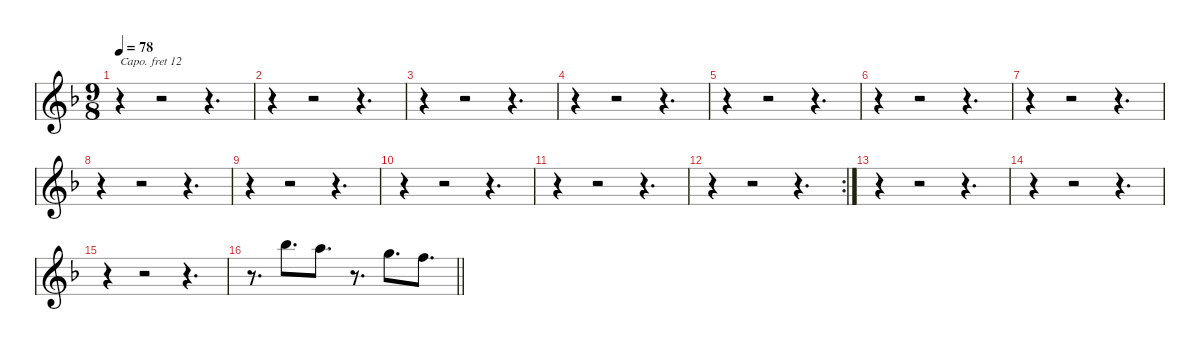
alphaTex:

\defaultSystemsLayout 4
\hideDynamics
\bracketExtendMode nobrackets
\singleTrackTrackNamePolicy hidden
\multiTrackTrackNamePolicy hidden
\firstSystemTrackNameMode fullname
\firstSystemTrackNameOrientation horizontal
\otherSystemsTrackNameOrientation horizontal
\track ("Flute" "picc.") {instrument piccolo}
\staff {score}
\capo 12
\tuning (E4 C4 G3 C3 G2 C2)
\ts (9 8)
\tempo 78
\clef g2
\ks f
r.4{dy f beam Down} r.2{beam Down} r.4{d beam Down} |
r.4{beam Down} r.2{beam Down} r.4{d beam Down} |
r.4{beam Down} r.2{beam Down} r.4{d beam Down} |
r.4{beam Down} r.2{beam Down} r.4{d beam Down} |
r.4{beam Down} r.2{beam Down} r.4{d beam Down} |
r.4{beam Down} r.2{beam Down} r.4{d beam Down} |
r.4{beam Down} r.2{beam Down} r.4{d beam Down} |
r.4{beam Down} r.2{beam Down} r.4{d beam Down} |
r.4{beam Down} r.2{beam Down} r.4{d beam Down} |
r.4{beam Down} r.2{beam Down} r.4{d beam Down} |
r.4{beam Down} r.2{beam Down} r.4{d beam Down} |
\rc 2
r.4{beam Down} r.2{beam Down} r.4{d beam Down} |
r.4{beam Down} r.2{beam Down} r.4{d beam Down} |
r.4{beam Down} r.2{beam Down} r.4{d beam Down} |
r.4{beam Down} r.2{beam Down} r.4{d beam Down} |
\barLineRight lightlight
r.8{d beam Down} 6.1{acc b}.8{d beam Down beam merge} 5.1{acc forcenatural}.8{d beam Down} r.8{d beam Down} 7.2{acc forcenatural}.8{d beam Down} 5.2{acc forcenatural}.8{d beam Down}
